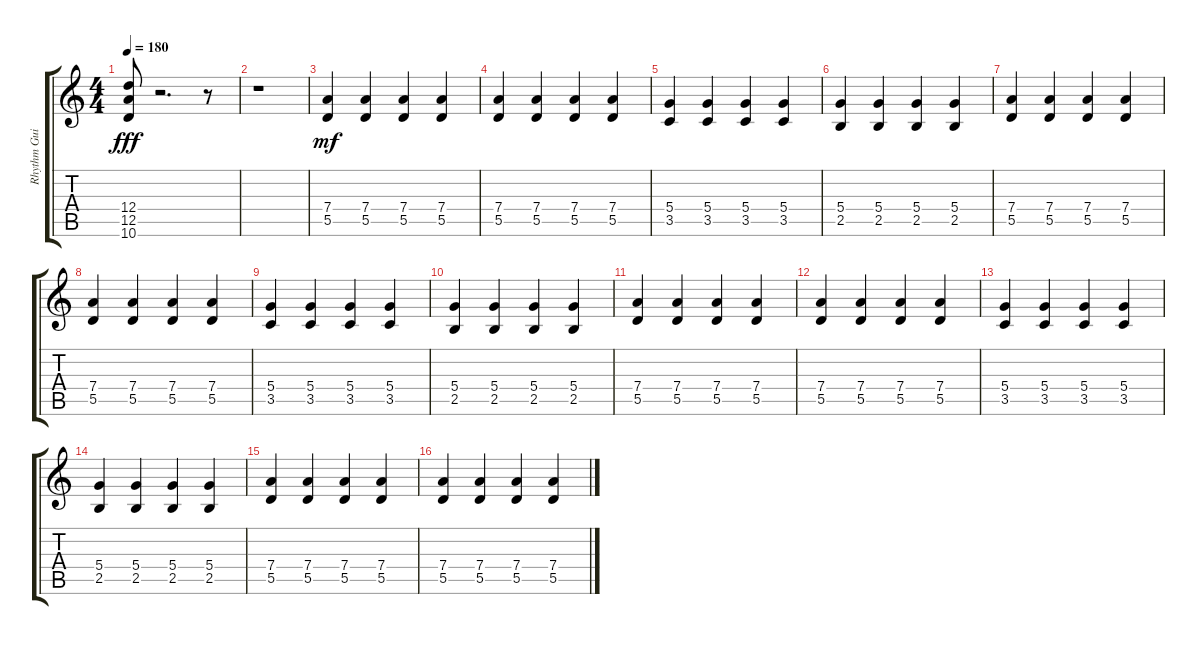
\track ("Rhythm Guitar" "Rhythm Gui") {instrument distortionguitar}
\staff {score tabs}
\tuning (E4 B3 G3 D3 A2 E2) {hide}
\ts (4 4)
\tempo 180
\clef g2
\ks c
(12.4 12.5 10.6).8{dy fff} r.2{d} r.8 |
r.1 |
(7.4 5.5).4{dy mf volume 16 balance 8 instrument distortionguitar} (7.4 5.5).4 (7.4 5.5).4 (7.4 5.5).4 |
(7.4 5.5).4 (7.4 5.5).4 (7.4 5.5).4 (7.4 5.5).4 |
(5.4 3.5).4 (5.4 3.5).4 (5.4 3.5).4 (5.4 3.5).4 |
(5.4 2.5).4 (5.4 2.5).4 (5.4 2.5).4 (5.4 2.5).4 |
(7.4 5.5).4{volume 16 balance 8 instrument distortionguitar} (7.4 5.5).4 (7.4 5.5).4 (7.4 5.5).4 |
(7.4 5.5).4 (7.4 5.5).4 (7.4 5.5).4 (7.4 5.5).4 |
(5.4 3.5).4 (5.4 3.5).4 (5.4 3.5).4 (5.4 3.5).4 |
(5.4 2.5).4 (5.4 2.5).4 (5.4 2.5).4 (5.4 2.5).4 |
(7.4 5.5).4{volume 16 balance 8 instrument distortionguitar} (7.4 5.5).4 (7.4 5.5).4 (7.4 5.5).4 |
(7.4 5.5).4 (7.4 5.5).4 (7.4 5.5).4 (7.4 5.5).4 |
(5.4 3.5).4 (5.4 3.5).4 (5.4 3.5).4 (5.4 3.5).4 |
(5.4 2.5).4 (5.4 2.5).4 (5.4 2.5).4 (5.4 2.5).4 |
(7.4 5.5).4{volume 16 balance 8 instrument distortionguitar} (7.4 5.5).4 (7.4 5.5).4 (7.4 5.5).4 |
(7.4 5.5).4 (7.4 5.5).4 (7.4 5.5).4 (7.4 5.5).4
